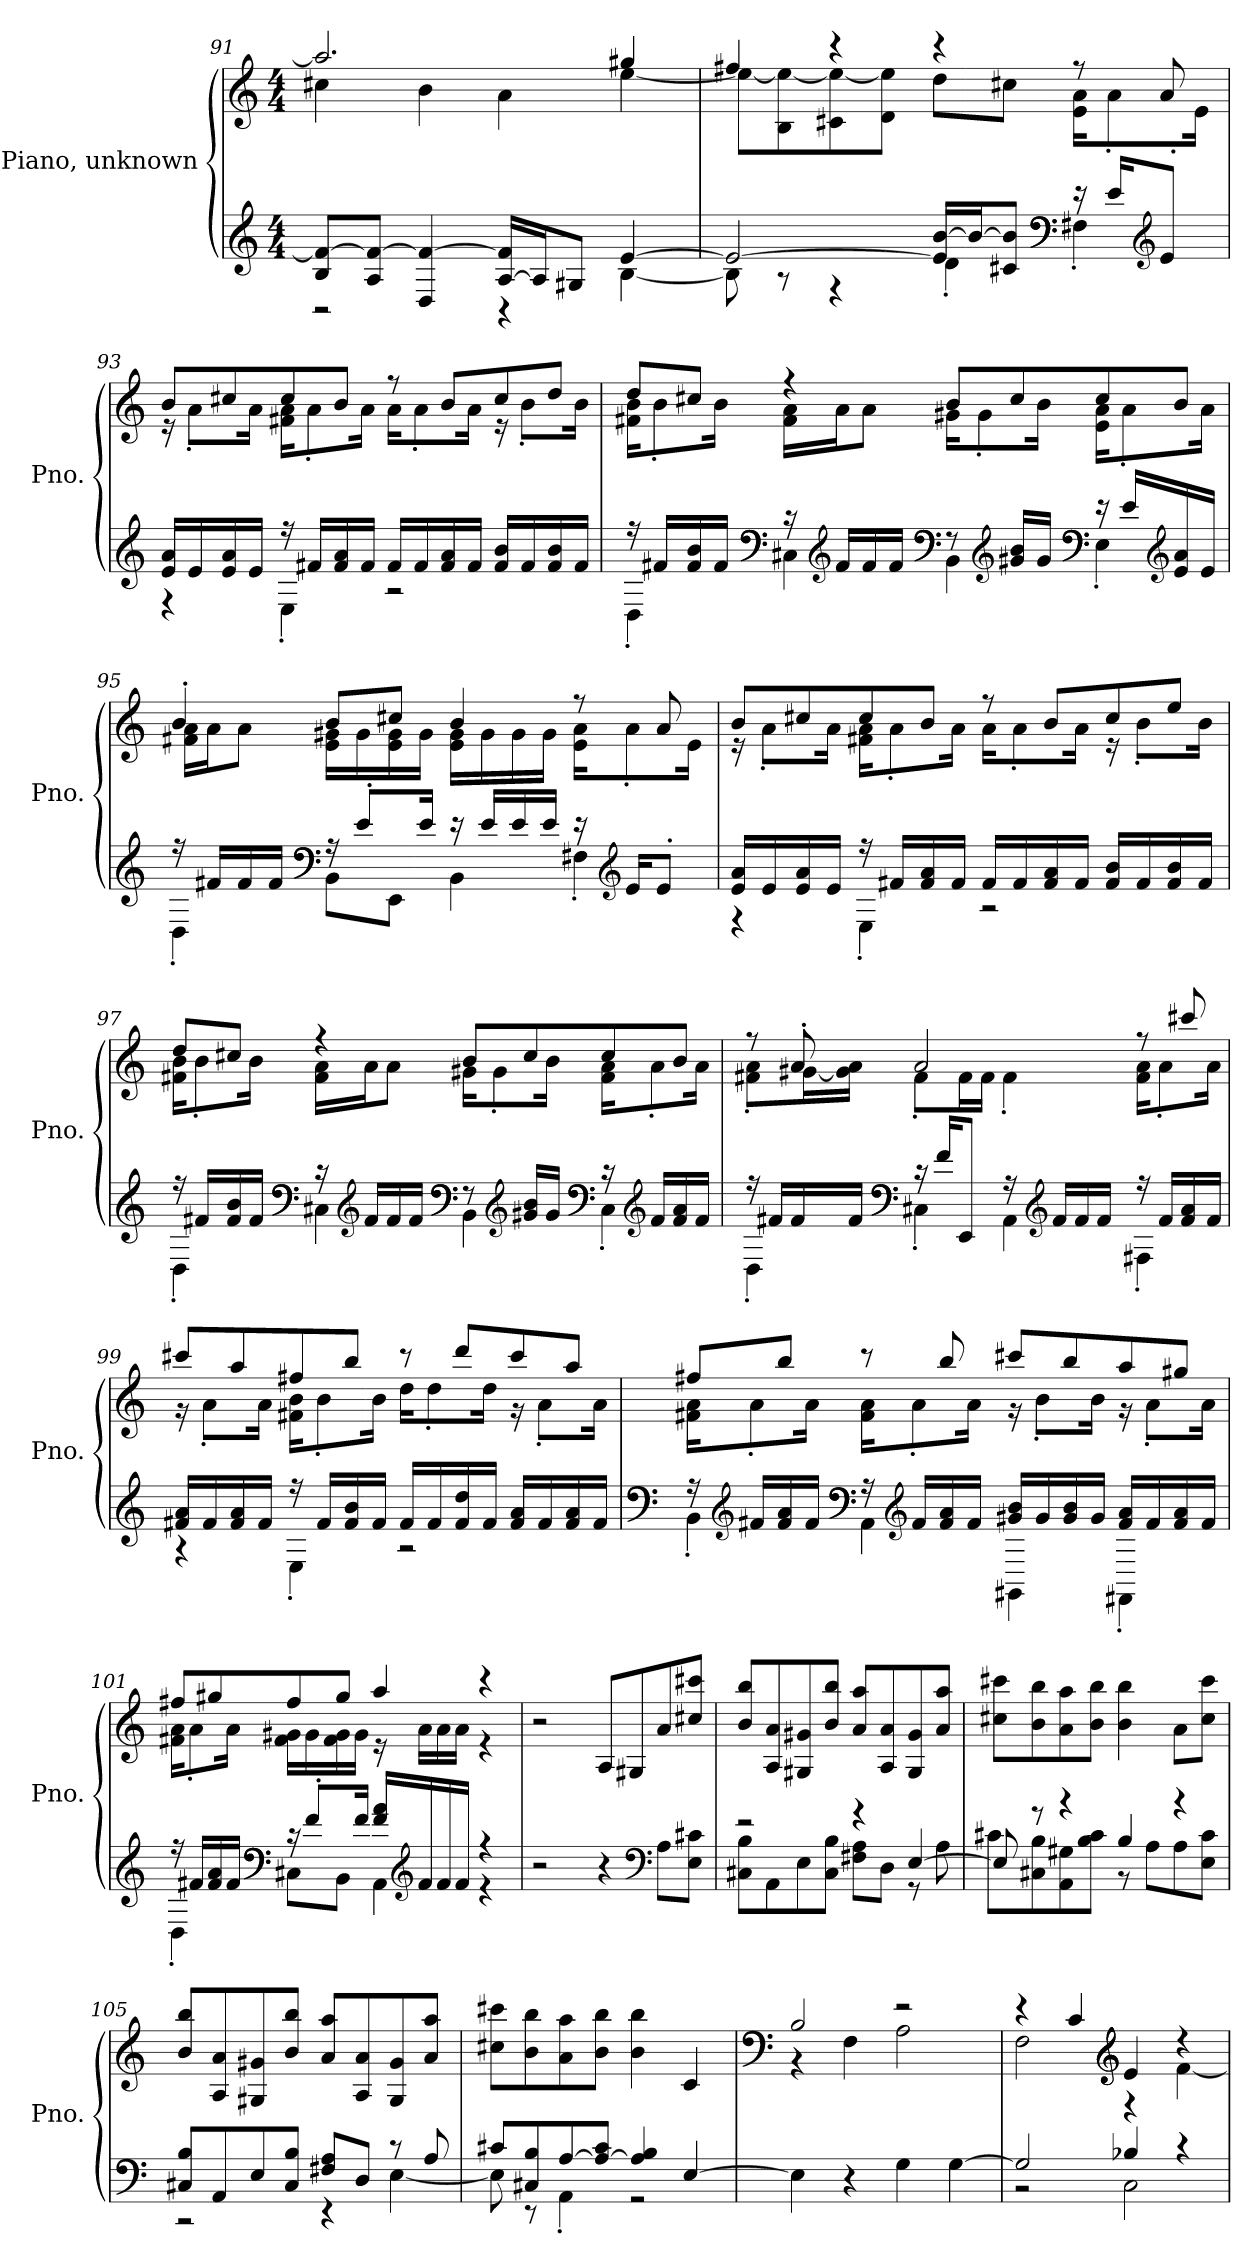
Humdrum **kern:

**kern	**kern
*part1	*part1
*staff2	*staff1
*I"Piano, unknown	*
*I'Pno.	*
!!LO:LB:g=z
*clefG2	*clefG2
*k[]	*k[]
*M4/4	*M4/4
=91	=91
*^	*^
8B/ 8f#/_L	2r	2.aa/]	4cc#X\
8A/ 8f#/_J	.	.	.
4D/ 4f#/_	.	.	4b\
[16A/ 16f#/]LL	4r	.	4a\
16A/J]	.	.	.
8G#X/J	.	.	.
[4e/	[4B\	4gg#X/	[4ee\
=92	=92	=92	=92
2e/_	8B\]	4ff#X/	8ee\L_
.	8r	.	8B\ 8ee\_
.	4r	4r	8c#X\ 8ee\_
.	.	.	8d\ 8ee\]J
16e/] [16b/LL	4d'\	4r	8dd\L
16b/J_	.	.	.
8c#X/ 8b/]J	.	.	8cc#X\J
*clefF4	*	*	*
16r	4F#X'\	8r	16e\ 16a\KL
16e/KL	.	.	8a'\
*clefG2	*	*	*
8e'/J	.	8a/	.
.	.	.	16e\Jk
!!LO:LB:g=z	!!
=93	=93	=93	=93
16e/ 16a/LL	4r	8b/L	16r
16e/	.	.	8a'\L
16e/ 16a/	.	8cc#X/	.
16e/JJ	.	.	16a\Jk
16r	4E'\	8cc#/	16f#X\ 16a\KL
16f#X/LL	.	.	8a'\
16f#/ 16a/	.	8b/J	.
16f#/JJ	.	.	16a\Jk
16f#/LL	2r	8r	16a\KL
16f#/	.	.	8a'\
16f#/ 16a/	.	8b/L	.
16f#/JJ	.	.	16a\Jk
16f#/ 16b/LL	.	8cc#/	16r
16f#/	.	.	8b'\L
16f#/ 16b/	.	8dd/J	.
16f#/JJ	.	.	16b\Jk
!!LO:LB:g=z	!!
=94	=94	=94	=94
16r	4D'\	8dd/L	16f#X\ 16b\KL
16f#X/LL	.	.	8b'\
16f#/ 16b/	.	8cc#X/J	.
16f#/JJ	.	.	16b\Jk
*clefF4	*	*	*
16r	4C#X\	4r	16f#\ 16a\LL
*clefG2	*	*	*
16f#/LL	.	.	16a\J
16f#/	.	.	8a\J
16f#/JJ	.	.	.
*clefF4	*	*	*
8r	4BB\	8b/L	16g#X\KL
.	.	.	8g#'\
*clefG2	*	*	*
16g#X/ 16b/LL	.	8cc#/	.
16g#/JJ	.	.	16b\Jk
*clefF4	*	*	*
16r	4E'\	8cc#/	16e\ 16a\KL
16e/LL	.	.	8a'\
*clefG2	*	*	*
16e/ 16a/	.	8b/J	.
16e/JJ	.	.	16a\Jk
!!LO:LB:g=z	!!
=95	=95	=95	=95
16r	4D'\	4b'/	16f#X\ 16a\LL
16f#X/LL	.	.	16a\J
16f#/	.	.	8a\J
16f#/JJ	.	.	.
*clefF4	*	*	*
16r	8BB\L	8b/L	16e\ 16g#X\LL
8e'/L	.	.	16g#\
.	8EE\J	8cc#X/J	16e\ 16g#\
16e/Jk	.	.	16g#\JJ
16r	4BB\	4b/	16e\ 16g#\LL
16e/LL	.	.	16g#\
16e/	.	.	16g#\
16e/JJ	.	.	16g#\JJ
16r	4F#X'\	8r	16e\ 16a\KL
*clefG2	*	*	*
16e/KL	.	.	8a'\
8e'/J	.	8a/	.
.	.	.	16e\Jk
=96	=96	=96	=96
16e/ 16a/LL	4r	8b/L	16r
16e/	.	.	8a'\L
16e/ 16a/	.	8cc#X/	.
16e/JJ	.	.	16a\Jk
16r	4E'\	8cc#/	16f#X\ 16a\KL
16f#X/LL	.	.	8a'\
16f#/ 16a/	.	8b/J	.
16f#/JJ	.	.	16a\Jk
16f#/LL	2r	8r	16a\KL
16f#/	.	.	8a'\
16f#/ 16a/	.	8b/L	.
16f#/JJ	.	.	16a\Jk
16f#/ 16b/LL	.	8cc#/	16r
16f#/	.	.	8b'\L
16f#/ 16b/	.	8ee/J	.
16f#/JJ	.	.	16b\Jk
!!LO:LB:g=z	!!
=97	=97	=97	=97
16r	4D'\	8dd/L	16f#X\ 16b\KL
16f#X/LL	.	.	8b'\
16f#/ 16b/	.	8cc#X/J	.
16f#/JJ	.	.	16b\Jk
*clefF4	*	*	*
16r	4C#X\	4r	16f#\ 16a\LL
*clefG2	*	*	*
16f#/LL	.	.	16a\J
16f#/	.	.	8a\J
16f#/JJ	.	.	.
*clefF4	*	*	*
8r	4BB\	8b/L	16g#X\KL
.	.	.	8g#'\
*clefG2	*	*	*
16g#X/ 16b/LL	.	8cc#/	.
16g#/JJ	.	.	16b\Jk
*clefF4	*	*	*
16r	4C#'\	8cc#/	16f#\ 16a\KL
*clefG2	*	*	*
16f#/LL	.	.	8a'\
16f#/ 16a/	.	8b/J	.
16f#/JJ	.	.	16a\Jk
!!LO:PB:g=z	!!
=98	=98	=98	=98
16r	4D'\	8r	8f#X\' 8a\'L
16f#X/LL	.	.	.
16f#/	.	8a'/	[16g#X\L
16f#/JJ	.	.	16g#\] 16a\JJ
*clefF4	*	*	*
16r	4C#X'\	2a/	8f#'\L
16f#/KL	.	.	.
8EE/J	.	.	16f#\L
.	.	.	16f#\JJ
16r	4AA\	.	4f#'\
*clefG2	*	*	*
16f#/LL	.	.	.
16f#/	.	.	.
16f#/JJ	.	.	.
16r	4F#X'\	8r	16f#\ 16a\KL
16f#/LL	.	.	8a'\
16f#/ 16a/	.	8ccc#X/	.
16f#/JJ	.	.	16a\Jk
=99	=99	=99	=99
16f#X/ 16a/LL	4r	8ccc#X/L	16r
16f#/	.	.	8a'\L
16f#/ 16a/	.	8aa/	.
16f#/JJ	.	.	16a\Jk
16r	4E'\	8ff#X/	16f#X\ 16b\KL
16f#/LL	.	.	8b'\
16f#/ 16b/	.	8bb/J	.
16f#/JJ	.	.	16b\Jk
16f#/LL	2r	8r	16dd\KL
16f#/	.	.	8dd'\
16f#/ 16dd/	.	8ddd/L	.
16f#/JJ	.	.	16dd\Jk
16f#/ 16a/LL	.	8ccc#/	16r
16f#/	.	.	8a'\L
16f#/ 16a/	.	8aa/J	.
16f#/JJ	.	.	16a\Jk
!!LO:LB:g=z	!!
=100	=100	=100	=100
*clefF4	*	*	*
16r	4BB'\	8ff#X/L	16f#X\ 16a\KL
*clefG2	*	*	*
16f#X/LL	.	.	8a'\
16f#/ 16a/	.	8bb/J	.
16f#/JJ	.	.	16a\Jk
*clefF4	*	*	*
16r	4AA\	8r	16f#\ 16a\KL
*clefG2	*	*	*
16f#/LL	.	.	8a'\
16f#/ 16a/	.	8bb/	.
16f#/JJ	.	.	16a\Jk
16g#X/ 16b/LL	4GG#X\	8ccc#X/L	16r
16g#/	.	.	8b'\L
16g#/ 16b/	.	8bb/	.
16g#/JJ	.	.	16b\Jk
16f#/ 16a/LL	4FF#X'\	8aa/	16r
16f#/	.	.	8a'\L
16f#/ 16a/	.	8gg#X/J	.
16f#/JJ	.	.	16a\Jk
=101	=101	=101	=101
16r	4D'\	8ff#X/L	16f#X\ 16a\KL
16f#X/LL	.	.	8a'\
16f#/ 16a/	.	8gg#X/	.
16f#/JJ	.	.	16a\Jk
*clefF4	*	*	*
16r	8C#X\L	8ff#/	16f#\ 16g#X\LL
8f#'/L	.	.	16g#\
.	8BB\J	8gg#/J	16f#\ 16g#\
16f#/Jk	.	.	16g#\JJ
16f#/ 16a/LL	4AA\	4aa/	16r
*clefG2	*	*	*
16f#/	.	.	16a\LL
16f#/	.	.	16a\
16f#/JJ	.	.	16a\JJ
4r	4r	4r	4r
*v	*v	*	*
*	*v	*v
!!LO:LB:g=z
=102	=102
2r	2r
4r	8A/L
.	8G#X/
*clefF4	*
8A\L	8a/
8E\ 8c#X\J	8cc#X/ 8ccc#X/J
=103	=103
*^	*
2r	8C#X\ 8B\L	8b/ 8bb/L
.	8AA\	8A/ 8a/
.	8E\	8G#X/ 8g#X/
.	8C#\ 8B\J	8b/ 8bb/J
4r	8F#X\ 8A\L	8a/ 8aa/L
.	8D\J	8A/ 8a/
[4E/	8r	8G#/ 8g#/
.	8A\	8a/ 8aa/J
=104	=104	=104
8E/]	8c#X\L	8cc#X\ 8ccc#X\L
8r	8C#X\ 8B\	8b\ 8bb\
4r	8AA\ 8G#X\	8a\ 8aa\
.	8B\ 8c#\J	8b\ 8bb\J
4B/	8r	4b\ 4bb\
.	8A\L	.
4r	8A\	8a\L
.	8E\ 8c#\J	8cc#\ 8ccc#\J
=105	=105	=105
8C#X/ 8B/L	2r	8b/ 8bb/L
8AA/	.	8A/ 8a/
8E/	.	8G#X/ 8g#X/
8C#/ 8B/J	.	8b/ 8bb/J
8F#X/ 8A/L	4r	8a/ 8aa/L
8D/J	.	8A/ 8a/
8r	[4E\	8G#/ 8g#/
8A/	.	8a/ 8aa/J
!!LO:LB:g=z
=106	=106	=106
8c#X/L	8E\]	8cc#X\ 8ccc#X\L
8C#X/ 8B/	8r	8b\ 8bb\
[8A/	4AA'\	8a\ 8aa\
8A/_ 8c#/J	.	8b\ 8bb\J
4A/] 4B/	2r	4b\ 4bb\
[4E/	.	4c/
*v	*v	*
=107	=107
*	*clefF4
*	*^
4E\]	2B/	4r
4r	.	4F\
4G\	2r	2A\
[4G\	.	.
=108	=108	=108
*^	*	*
2G/]	2r	4r	2F\
.	.	4c/	.
*	*	*clefG2	*
4B-X/	2C\	4e/	4r
4r	.	4r	[4f\
*v	*v	*	*
*	*v	*v
=	=
*-	*-
